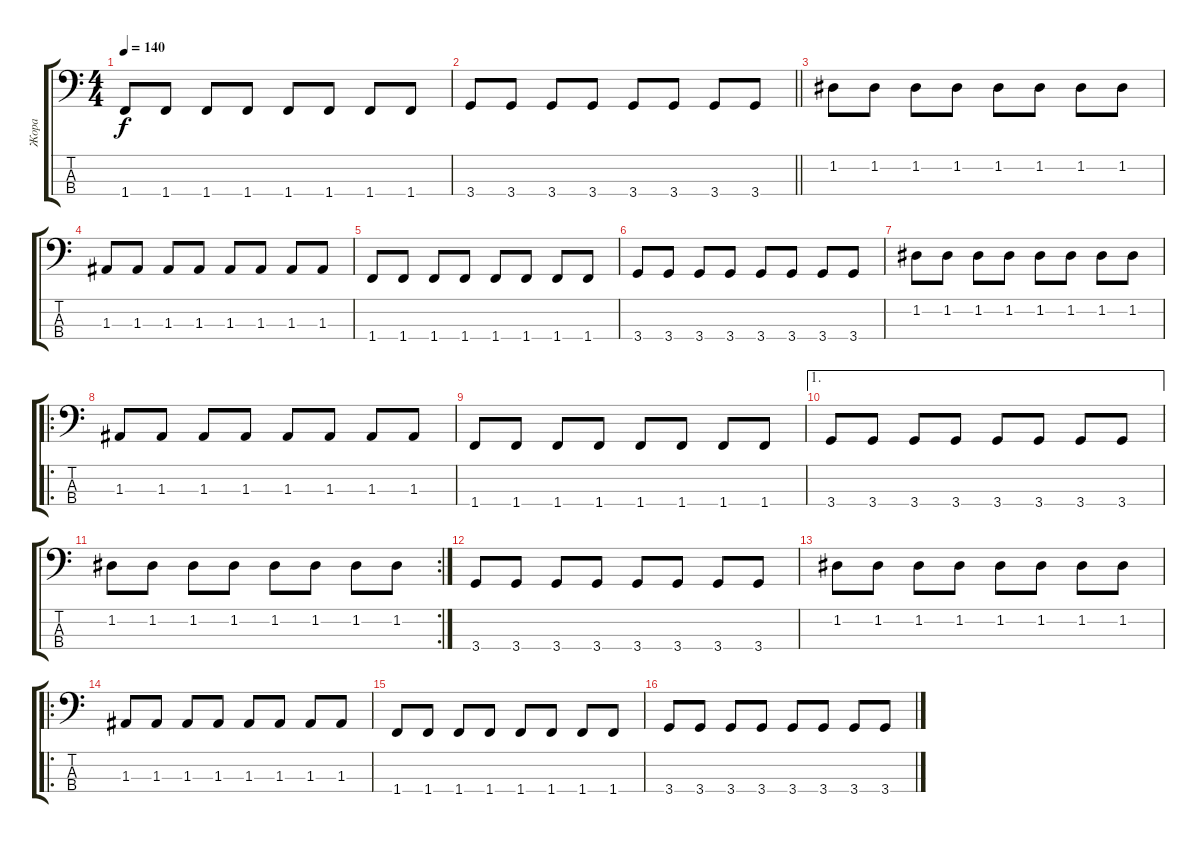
\track ("Жора" "Жора") {instrument electricbasspick}
\staff {score tabs}
\tuning (G2 D2 A1 E1) {hide}
\ts (4 4)
\tempo 140
\clef f4
\ks c
1.4.8{dy f} 1.4.8 1.4.8 1.4.8 1.4.8 1.4.8 1.4.8 1.4.8 |
\barLineRight lightlight
3.4.8 3.4.8 3.4.8 3.4.8 3.4.8 3.4.8 3.4.8 3.4.8 |
1.2.8 1.2.8 1.2.8 1.2.8 1.2.8 1.2.8 1.2.8 1.2.8 |
1.3.8 1.3.8 1.3.8 1.3.8 1.3.8 1.3.8 1.3.8 1.3.8 |
1.4.8 1.4.8 1.4.8 1.4.8 1.4.8 1.4.8 1.4.8 1.4.8 |
3.4.8 3.4.8 3.4.8 3.4.8 3.4.8 3.4.8 3.4.8 3.4.8 |
1.2.8 1.2.8 1.2.8 1.2.8 1.2.8 1.2.8 1.2.8 1.2.8 |
\ro
1.3.8 1.3.8 1.3.8 1.3.8 1.3.8 1.3.8 1.3.8 1.3.8 |
1.4.8 1.4.8 1.4.8 1.4.8 1.4.8 1.4.8 1.4.8 1.4.8 |
\ae 1
3.4.8 3.4.8 3.4.8 3.4.8 3.4.8 3.4.8 3.4.8 3.4.8 |
\rc 2
1.2.8 1.2.8 1.2.8 1.2.8 1.2.8 1.2.8 1.2.8 1.2.8 |
3.4.8 3.4.8 3.4.8 3.4.8 3.4.8 3.4.8 3.4.8 3.4.8 |
1.2.8 1.2.8 1.2.8 1.2.8 1.2.8 1.2.8 1.2.8 1.2.8 |
\ro
1.3.8 1.3.8 1.3.8 1.3.8 1.3.8 1.3.8 1.3.8 1.3.8 |
1.4.8 1.4.8 1.4.8 1.4.8 1.4.8 1.4.8 1.4.8 1.4.8 |
3.4.8 3.4.8 3.4.8 3.4.8 3.4.8 3.4.8 3.4.8 3.4.8
